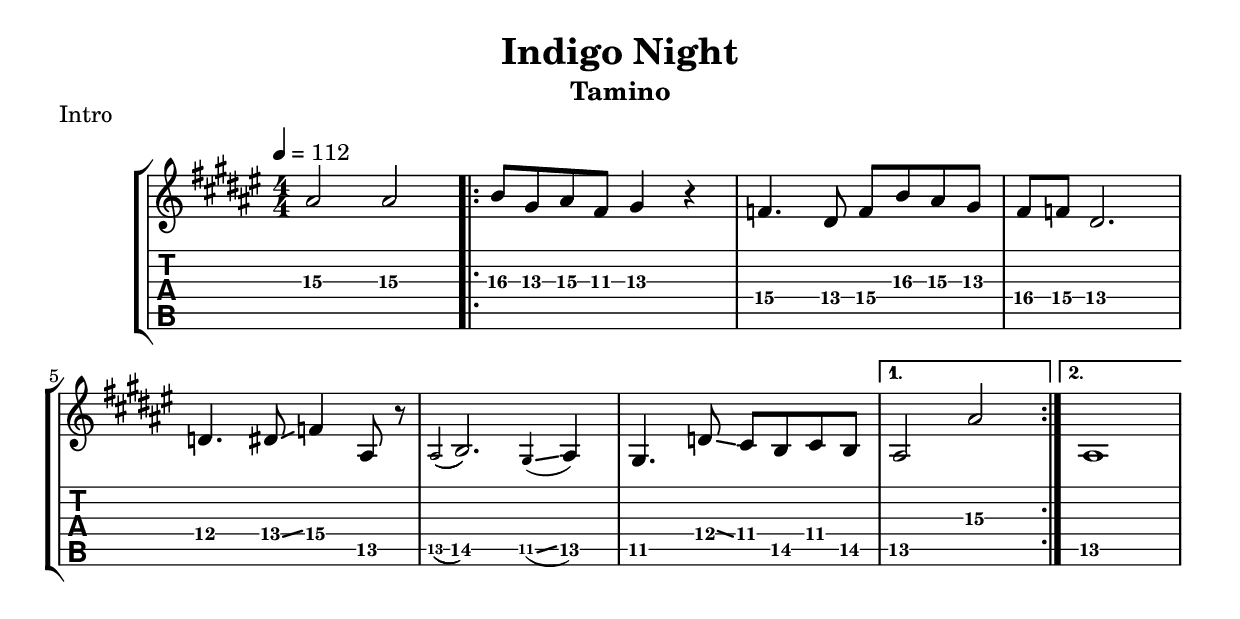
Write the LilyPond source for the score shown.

\version "2.22.2"
\language "english"

\header {
  title = "Indigo Night"
  subtitle = "Tamino"
  pdftitle = "Indigo Night by Tamino"
}

introMelody = \relative {
  \numericTimeSignature
  \key ds \minor
  \time 4/4
  as'2\3 as\3 |
  \repeat volta 2 {
    b8\3 gs\3 as\3 fs\3 gs4 r |
    f4. ds8 f b\3 as\3 gs |
    fs\4 f ds2. |
    d4. ds8\glissando f4 as,8 r |
    \appoggiatura as2( b2.) \appoggiatura gs4 \glissando as4 |
    gs4. d'8 \glissando cs b cs b |
  }
  \alternative {
    { as2 as'2\3 | }
    { as,1 | }
  }
}

intro = \new StaffGroup <<
  \new Staff {
    \tempo 4 = 112
    \new Voice {
      \introMelody
    }
  }
  \new TabStaff {
    \clef moderntab
    \set TabStaff.minimumFret = #11
    \set TabStaff.restrainOpenStrings = ##t
    \introMelody
  }
>>

\score {
  \header {
    piece = "Intro"
  }

  \intro

  \layout {
    \context {
      \Score
      \override Glissando.minimum-length = #4
      \override Glissando.springs-and-rods = #ly:spanner::set-spacing-rods
      \override Glissando.thickness = #2
    }
    \omit Voice.StringNumber
  }
}

\score {
  \unfoldRepeats {
    \intro
  }

  \midi{}
}
